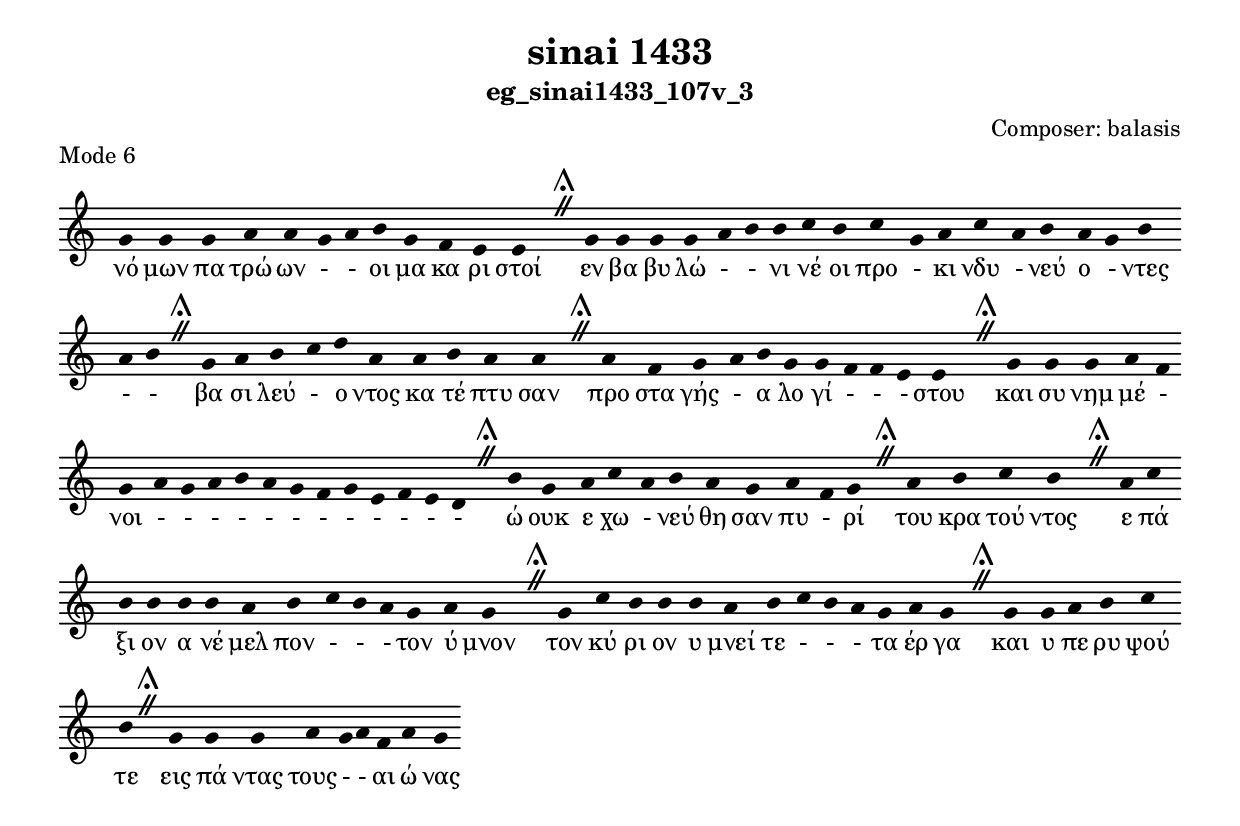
\include "gregorian.ly"

	\header {
 	  title = "sinai 1433"
	  subtitle = "eg_sinai1433_107v_3"
	  composer = "Composer: balasis"
	  piece = "Mode 6"
	}

	chant = {
	  g'4 g'4 g'4 a'4 a'4 g'4 a'4 b'4 g'4 f'4 e'4 e'4 \divisioMaior
 g'4 g'4 g'4 g'4 a'4 b'4 b'4 c''4 b'4 c''4 g'4 a'4 c''4 a'4 b'4 a'4 g'4 b'4 a'4 b'4 \divisioMaior
 g'4 a'4 b'4 c''4 d''4 a'4 a'4 b'4 a'4 a'4 \divisioMaior
 a'4 f'4 g'4 a'4 b'4 g'4 g'4 f'4 f'4 e'4 e'4 \divisioMaior
 g'4 g'4 g'4 a'4 f'4 g'4 a'4 g'4 a'4 b'4 a'4 g'4 f'4 g'4 e'4 f'4 e'4 d'4 \divisioMaior
 b'4 g'4 a'4 c''4 a'4 b'4 a'4 g'4 a'4 f'4 g'4 \divisioMaior
 a'4 b'4 c''4 b'4 \divisioMaior
 a'4 c''4 b'4 b'4 b'4 b'4 a'4 b'4 c''4 b'4 a'4 g'4 a'4 g'4 \divisioMaior
 g'4 c''4 b'4 b'4 b'4 a'4 b'4 c''4 b'4 a'4 g'4 a'4 g'4 \divisioMaior
 g'4 g'4 a'4 b'4 c''4 b'4 \divisioMaior
 g'4 g'4 g'4 a'4 g'4 a'4 f'4 a'4 g'4\finalis
	}

	verba = \lyricmode {νό μων πα τρώ ων -  - οι μα κα ρι στοί 
εν βα βυ λώ -  - νι νέ οι προ - κι νδυ - νεύ ο - ντες -  - 
βα σι λεύ - ο ντος κα τέ πτυ σαν 
προ στα γής - α λο γί -  -  - στου 
και συ νημ μέ - νοι -  -  -  -  -  -  -  -  -  -  -  - 
ώ ουκ ε χω - νεύ θη σαν πυ - ρί 
του κρα τού ντος 
ε πά ξι ον α νέ μελ πον -  -  - τον ύ μνον 
τον κύ ρι ον υ μνεί τε -  -  - τα έρ γα 
και υ πε ρυ ψού τε 
εις πά ντας τους -  - αι ώ νας 
	}


	\score {
	  \new Staff <<
	  \new Voice = "melody" \chant
	  \new Lyrics = "one" \lyricsto melody \verba
	  >>
	  \layout {
	    \context {
	      \Staff
	      \remove "Time_signature_engraver"
	      \remove "Bar_engraver"
	    }
	    \context {
	      \Voice
	      \remove "Stem_engraver"
	    }
	  }
	}